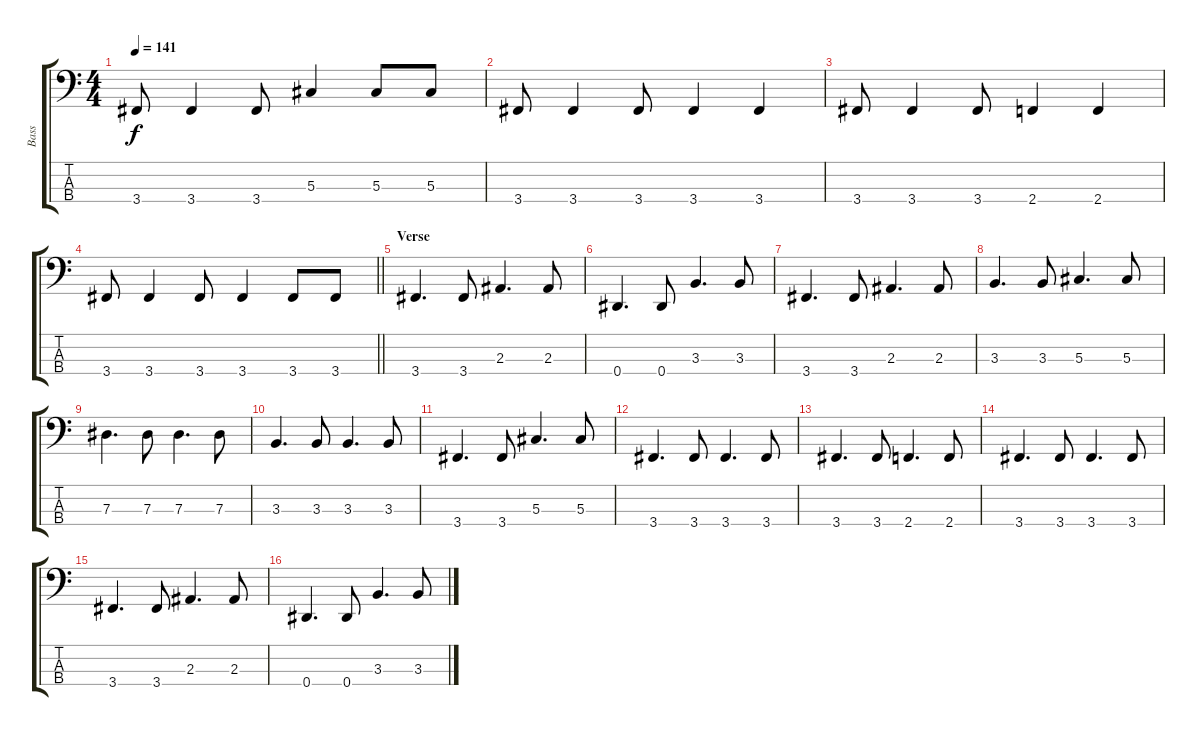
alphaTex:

\track ("Bass" "Bass") {instrument electricbassfinger}
\staff {score tabs}
\tuning (Gb2 Db2 Ab1 Eb1) {hide}
\ts (4 4)
\tempo 141
\clef f4
\ks c
3.4.8{dy f} 3.4.4 3.4.8 5.3.4 5.3.8 5.3.8 |
3.4.8 3.4.4 3.4.8 3.4.4 3.4.4 |
3.4.8 3.4.4 3.4.8 2.4.4 2.4.4 |
\barLineRight lightlight
3.4.8 3.4.4 3.4.8 3.4.4 3.4.8 3.4.8 |
\section ("" "Verse")
3.4.4{d} 3.4.8 2.3.4{d} 2.3.8 |
0.4.4{d} 0.4.8 3.3.4{d} 3.3.8 |
3.4.4{d} 3.4.8 2.3.4{d} 2.3.8 |
3.3.4{d} 3.3.8 5.3.4{d} 5.3.8 |
7.3.4{d} 7.3.8 7.3.4{d} 7.3.8 |
3.3.4{d} 3.3.8 3.3.4{d} 3.3.8 |
3.4.4{d} 3.4.8 5.3.4{d} 5.3.8 |
3.4.4{d} 3.4.8 3.4.4{d} 3.4.8 |
3.4.4{d} 3.4.8 2.4.4{d} 2.4.8 |
3.4.4{d} 3.4.8 3.4.4{d} 3.4.8 |
3.4.4{d} 3.4.8 2.3.4{d} 2.3.8 |
0.4.4{d} 0.4.8 3.3.4{d} 3.3.8
